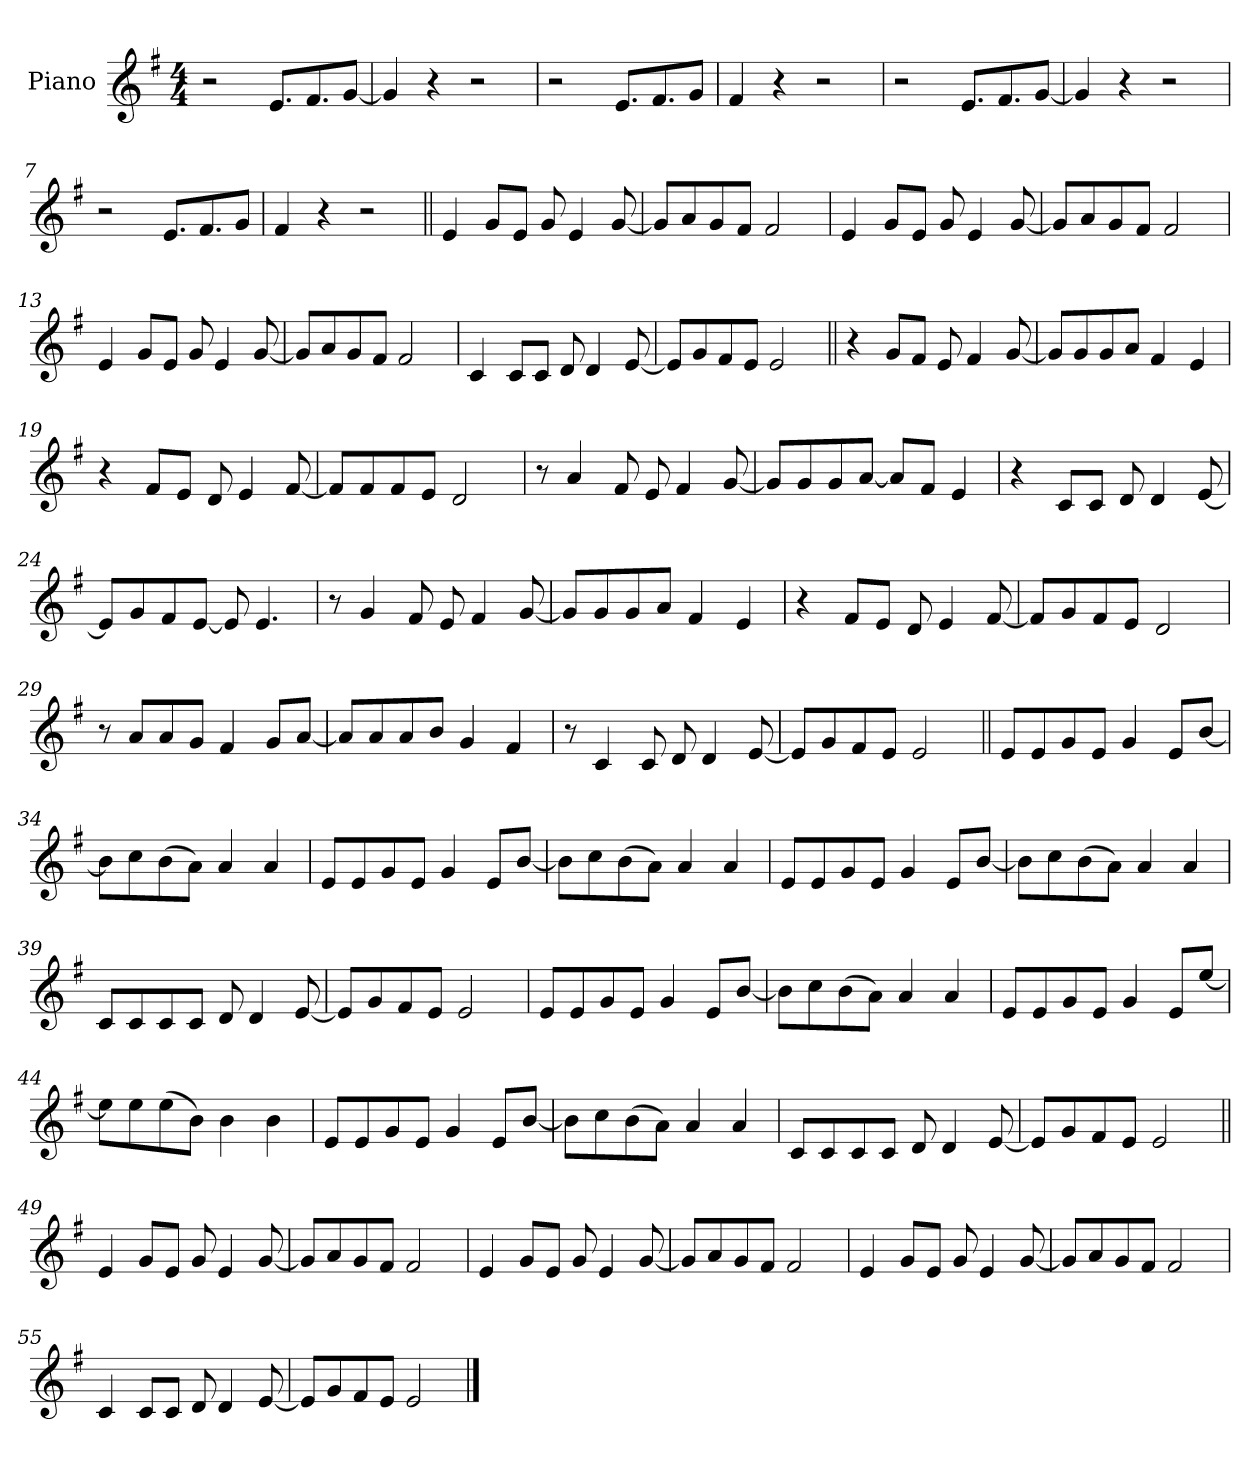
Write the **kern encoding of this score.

**kern
*part1
*staff1
*I"Piano
*I'Pno.
*clefG2
*k[f#]
*M4/4
*MM140
=1
2r
8.e!L
8.f#!
[8g!J
=2
4g!]
4r
2r
=3
2r
8.e!L
8.f#!
8g!J
=4
4f#!
4r
2r
=5
2r
8.e!L
8.f#!
[8g!J
=6
4g!]
4r
2r
=7
2r
8.e!L
8.f#!
8g!J
=8
4f#!
4r
2r
=9||
4e
8gL
8eJ
8g
4e
[8g
=10
8gL]
8a
8g
8f#J
2f#
=11
4e
8gL
8eJ
8g
4e
[8g
=12
8gL]
8a
8g
8f#J
2f#
=13
4e
8gL
8eJ
8g
4e
[8g
=14
8gL]
8a
8g
8f#J
2f#
=15
4c
8cL
8cJ
8d
4d
[8e
=16
8eL]
8g
8f#
8eJ
2e
=17||
4r
8gL
8f#J
8e
4f#
[8g
=18
8gL]
8g
8g
8aJ
4f#
4e
=19
4r
8f#L
8eJ
8d
4e
[8f#
=20
8f#L]
8f#
8f#
8eJ
2d
=21
8r
4a
8f#
8e
4f#
[8g
=22
8gL]
8g
8g
[8aJ
8aL]
8f#J
4e
=23
4r
8cL
8cJ
8d
4d
[8e
=24
8eL]
8g
8f#
[8eJ
8e]
4.e
=25
8r
4g
8f#
8e
4f#
[8g
=26
8gL]
8g
8g
8aJ
4f#
4e
=27
4r
8f#L
8eJ
8d
4e
[8f#
=28
8f#L]
8g
8f#
8eJ
2d
=29
8r
8aL
8a
8gJ
4f#
8gL
[8aJ
=30
8aL]
8a
8a
8bJ
4g
4f#
=31
8r
4c
8c
8d
4d
[8e
=32
8eL]
8g
8f#
8eJ
2e
=33||
8eL
8e
8g
8eJ
4g
8eL
[8bJ
=34
8bL]
8cc
(8b
8aJ)
4a
4a
=35
8eL
8e
8g
8eJ
4g
8eL
[8bJ
=36
8bL]
8cc
(8b
8aJ)
4a
4a
=37
8eL
8e
8g
8eJ
4g
8eL
[8bJ
=38
8bL]
8cc
(8b
8aJ)
4a
4a
=39
8cL
8c
8c
8cJ
8d
4d
[8e
=40
8eL]
8g
8f#
8eJ
2e
=41
8eL
8e
8g
8eJ
4g
8eL
[8bJ
=42
8bL]
8cc
(8b
8aJ)
4a
4a
=43
8eL
8e
8g
8eJ
4g
8eL
[8eeJ
=44
8eeL]
8ee
(8ee
8bJ)
4b
4b
=45
8eL
8e
8g
8eJ
4g
8eL
[8bJ
=46
8bL]
8cc
(8b
8aJ)
4a
4a
=47
8cL
8c
8c
8cJ
8d
4d
[8e
=48
8eL]
8g
8f#
8eJ
2e
=49||
4e
8gL
8eJ
8g
4e
[8g
=50
8gL]
8a
8g
8f#J
2f#
=51
4e
8gL
8eJ
8g
4e
[8g
=52
8gL]
8a
8g
8f#J
2f#
=53
4e
8gL
8eJ
8g
4e
[8g
=54
8gL]
8a
8g
8f#J
2f#
=55
4c
8cL
8cJ
8d
4d
[8e
=56
8eL]
8g
8f#
8eJ
2e
==
*-
